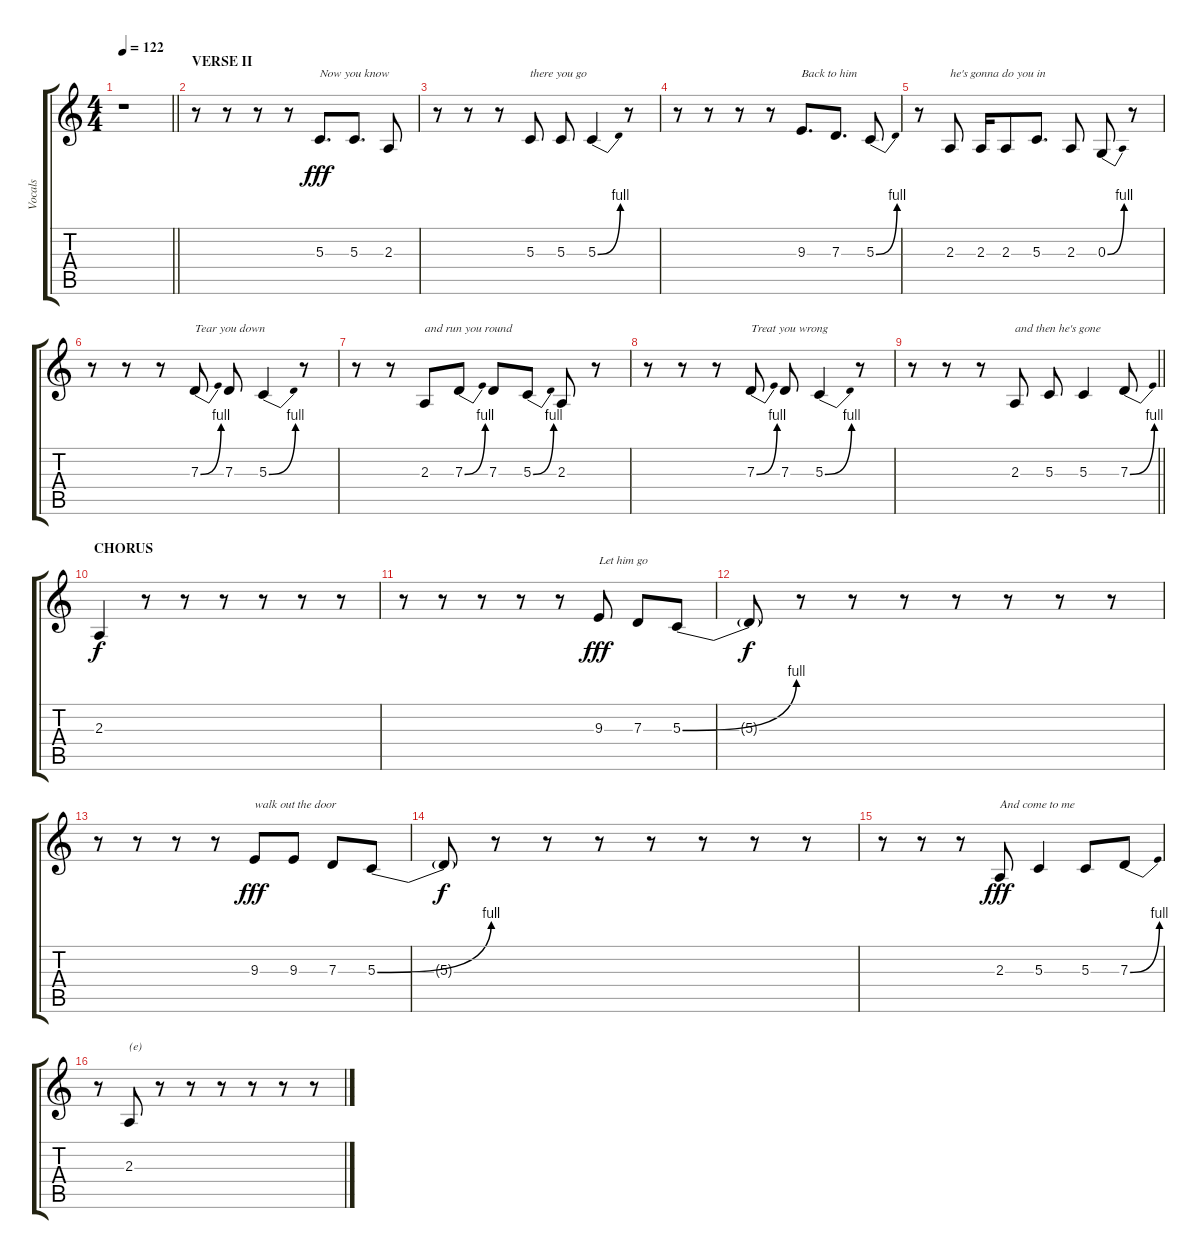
\track ("Vocals" "Vocals") {instrument lead6voice}
\staff {score tabs}
\tuning (E4 B3 G3 D3 A2 E2) {hide}
\ts (4 4)
\tempo 122
\clef g2
\barLineRight lightlight
\ks c
r.1{dy fff} |
\section ("" "VERSE II")
r.8 r.8 r.8 r.8 5.3.8{d txt "Now you know"} 5.3.8{d} 2.3.8 |
r.8 r.8 r.8 5.3.8{txt "there you go"} 5.3.8 5.3{be (bend 0 0 60 4)}.4 r.8 |
r.8 r.8 r.8 r.8 9.3.8{d txt "Back to him"} 7.3.8{d} 5.3{be (bend 0 0 60 4)}.8 |
r.8 2.3.8{txt "he's gonna do you in"} 2.3.16 2.3.8 5.3.8{d} 2.3.8 0.3{be (bend 0 0 60 4)}.8 r.8 |
r.8 r.8 r.8 7.3{be (bend 0 0 60 4)}.8{txt "Tear you down"} 7.3.8 5.3{be (bend 0 0 60 4)}.4 r.8 |
r.8 r.8 2.3.8{txt "and run you round"} 7.3{be (bend 0 0 60 4)}.8 7.3.8 5.3{be (bend 0 0 60 4)}.8 2.3.8 r.8 |
r.8 r.8 r.8 7.3{be (bend 0 0 60 4)}.8{txt "Treat you wrong"} 7.3.8 5.3{be (bend 0 0 60 4)}.4 r.8 |
\barLineRight lightlight
r.8 r.8 r.8 2.3.8{txt "and then he's gone"} 5.3.8 5.3.4 7.3{be (bend 0 0 60 4)}.8 |
\section ("" "CHORUS")
2.3.4{dy f} r.8 r.8 r.8 r.8 r.8 r.8 |
r.8 r.8 r.8 r.8 r.8 9.3.8{txt "Let him go" dy fff} 7.3.8 5.3{be (bend 0 0 60 4)}.8 |
5.3{t}.8{dy f} r.8 r.8 r.8 r.8 r.8 r.8 r.8 |
r.8 r.8 r.8 r.8 9.3.8{txt "walk out the door" dy fff} 9.3.8 7.3.8 5.3{be (bend 0 0 60 4)}.8 |
5.3{t}.8{dy f} r.8 r.8 r.8 r.8 r.8 r.8 r.8 |
r.8 r.8 r.8 2.3.8{txt "And come to me" dy fff} 5.3.4 5.3.8 7.3{be (bend 0 0 60 4)}.8 |
r.8 2.3.8{txt "(e)"} r.8 r.8 r.8 r.8 r.8 r.8
